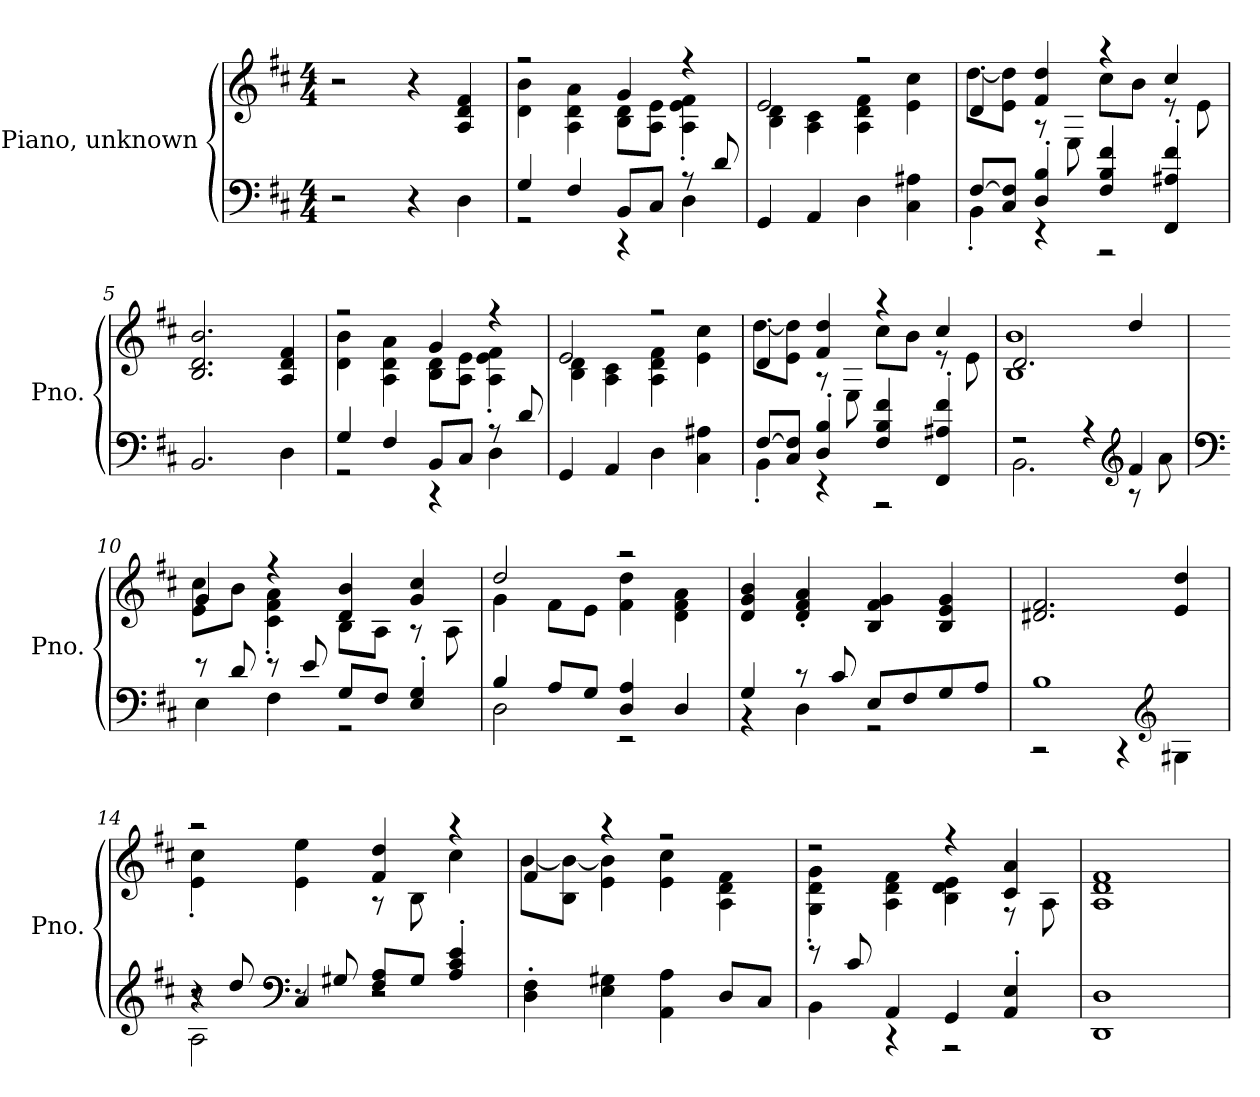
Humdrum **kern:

**kern	**kern
*part1	*part1
*staff2	*staff1
*I"Piano, unknown	*
*I'Pno.	*
*clefF4	*clefG2
*k[f#c#]	*k[f#c#]
*M4/4	*M4/4
*MM120	*MM120
=1	=1
2r	2r
4r	4r
4D\	4A/ 4d/ 4f#/
=2	=2
*^	*^
4G/	2r	2r	4d\ 4b\
4F#/	.	.	4A\ 4d\ 4a\
8BB/L	4r	4g/	8B\ 8d\L
8C#/J	.	.	8A\ 8e\J
8r	4D\	4r	4A\' 4e\' 4f#\'
8d/	.	.	.
*v	*v	*	*
=3	=3	=3
4GG/	2e/	4B\ 4d\
4AA/	.	4A\ 4c#\
4D\	2r	4A\ 4d\ 4f#\
4C#\ 4A#X\	.	4e\ 4cc#\
=4	=4	=4
*^	*	*
[8F#/L	4BB'\	4d'/	[8dd\L
8C#/ 8F#/]J	.	.	8e\ 8dd\]J
4D/' 4B/'	4r	4f#/ 4dd/	8r
.	.	.	8E\
4F#/ 4B/ 4f#/	2r	4r	8cc#\L
.	.	.	8b\J
4FF#/' 4A#X/' 4f#/'	.	4cc#/	8r
.	.	.	8e\
*v	*v	*	*
*	*v	*v
=5	=5
2.BB/	2.B/ 2.d/ 2.b/
4D\	4A/ 4d/ 4f#/
!!LO:LB:g=z
=6	=6
*^	*^
4G/	2r	2r	4d\ 4b\
4F#/	.	.	4A\ 4d\ 4a\
8BB/L	4r	4g/	8B\ 8d\L
8C#/J	.	.	8A\ 8e\J
8r	4D\	4r	4A\' 4e\' 4f#\'
8d/	.	.	.
*v	*v	*	*
=7	=7	=7
4GG/	2e/	4B\ 4d\
4AA/	.	4A\ 4c#\
4D\	2r	4A\ 4d\ 4f#\
4C#\ 4A#X\	.	4e\ 4cc#\
=8	=8	=8
*^	*	*
[8F#/L	4BB'\	4d'/	[8dd\L
8C#/ 8F#/]J	.	.	8e\ 8dd\]J
4D/' 4B/'	4r	4f#/ 4dd/	8r
.	.	.	8E\
4F#/ 4B/ 4f#/	2r	4r	8cc#\L
.	.	.	8b\J
4FF#/' 4A#X/' 4f#/'	.	4cc#/	8r
.	.	.	8e\
=9	=9	=9	=9
2r	2.BB\	2.d/	1B 1b
4r	.	.	.
*clefG2	*	*	*
4f#/	8r	4dd/	.
.	8a\	.	.
=10	=10	=10	=10
*clefF4	*	*	*
8r	4E\	4g/	8e\ 8cc#\L
8d/	.	.	8b\J
8r	4F#\	4r	4c#\' 4f#\' 4a\'
8e/	.	.	.
8G/L	2r	4d/ 4b/	8B\L
8F#/J	.	.	8A\J
4E/' 4G/'	.	4g/ 4cc#/	8r
.	.	.	8A\
!!LO:LB:g=z	!!
=11	=11	=11	=11
4B/	2D\	2dd/	4g\
8A/L	.	.	8f#\L
8G/J	.	.	8e\J
4D/ 4A/	2r	2r	4f#\ 4dd\
4D/	.	.	4d\ 4f#\ 4a\
*	*	*v	*v
=12	=12	=12
4G/	4r	4d/ 4g/ 4b/
8r	4D\	4d/' 4f#/' 4a/'
8c#/	.	.
8E/L	2r	4B/ 4f#/ 4g/
8F#/	.	.
8G/	.	4B/ 4e/ 4g/
8A/J	.	.
=13	=13	=13
1B	2r	2.d#X/ 2.f#/
.	4r	.
*clefG2	*	*
.	4G#X\	4e/ 4dd/
=14	=14	=14
*	*^	*^
8r	2A\	4r	2r	4e\' 4cc#\'
8dd/	.	.	.	.
*clefF4	*	*	*	*
8r	.	4C#/	.	4e\ 4ee\
8G#X/	.	.	.	.
8F#/ 8A/L	2r	2r	4f#/ 4dd/	8r
8G#/J	.	.	.	8B\
4A/' 4c#/' 4e/'	.	.	4r	4cc#\
*v	*v	*v	*	*
=15	=15	=15
4D\' 4F#\'	4f#/	[8b\L
.	.	8B\ 8b\_J
4E\ 4G#X\	4r	4e\ 4b\]
4AA\ 4A\	2r	4e\ 4cc#\
8D/L	.	4A\ 4d\ 4f#\
8C#/J	.	.
!!LO:LB:g=z	!!
=16	=16	=16
*^	*	*
8r	4BB\	2r	4G\' 4d\' 4g\'
8c#/	.	.	.
4AA/	4r	.	4A\ 4d\ 4f#\
4GG/	2r	4r	4B\ 4d\ 4e\
4AA/' 4E/'	.	4c#/ 4a/	8r
.	.	.	8A\
*v	*v	*	*
*	*v	*v
=17	=17
1DD 1D	1A 1d 1f#
=	=
*-	*-
